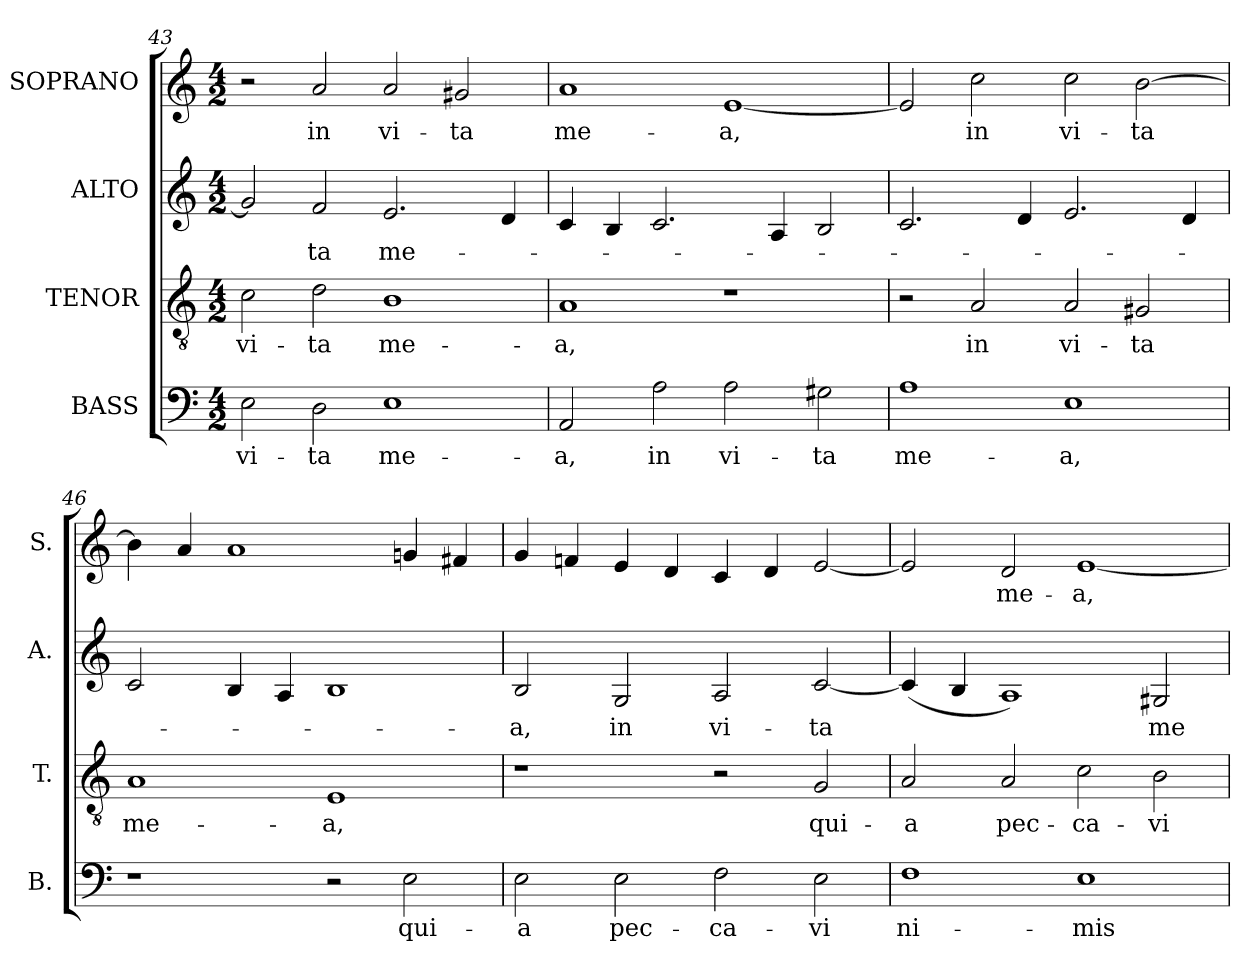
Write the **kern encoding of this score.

**kern	**text	**kern	**text	**kern	**text	**kern	**text
*part4	*part4	*part3	*part3	*part2	*part2	*part1	*part1
*staff4	*staff4	*staff3	*staff3	*staff2	*staff2	*staff1	*staff1
*I"BASS	*	*I"TENOR	*	*I"ALTO	*	*I"SOPRANO	*
*I'B.	*	*I'T.	*	*I'A.	*	*I'S.	*
*clefF4	*	*clefGv2	*	*clefG2	*	*clefG2	*
*	*	*ITrd7c12	*	*	*	*	*
*k[]	*	*k[]	*	*k[]	*	*k[]	*
*C:	*	*C:	*	*C:	*	*C:	*
*M4/2	*	*M4/2	*	*M4/2	*	*M4/2	*
=43	=43	=43	=43	=43	=43	=43	=43
!	!LO:LY:b:color=#000000	!	!	!	!	!	!
!	!	!	!LO:LY:b:color=#000000	!	!	!	!
2Ei\	vi-	2Ci\	vi-	2gi/]	.	2r	.
!	!LO:LY:b:color=#000000	!	!	!	!	!	!
!	!	!	!LO:LY:b:color=#000000	!	!	!	!
!	!	!	!	!	!LO:LY:b:color=#000000	!	!
!	!	!	!	!	!	!	!LO:LY:b:color=#000000
2Di\	-ta	2Di\	-ta	2fi/	-ta	2ai/	in
!	!LO:LY:b:color=#000000	!	!	!	!	!	!
!	!	!	!LO:LY:b:color=#000000	!	!	!	!
!	!	!	!	!	!LO:LY:b:color=#000000	!	!
!	!	!	!	!	!	!	!LO:LY:b:color=#000000
1Ei	me-	1BBi	me-	2.ei/	me-	2ai/	vi-
!	!	!	!	!	!	!	!LO:LY:b:color=#000000
.	.	.	.	.	.	2g#Xi/	-ta
.	.	.	.	4di/	.	.	.
=44	=44	=44	=44	=44	=44	=44	=44
!	!LO:LY:b:color=#000000	!	!	!	!	!	!
!	!	!	!LO:LY:b:color=#000000	!	!	!	!
!	!	!	!	!	!	!	!LO:LY:b:color=#000000
2AAi/	-a,	1AAi	-a,	4ci/	.	1ai	me-
.	.	.	.	4Bi/	.	.	.
!	!LO:LY:b:color=#000000	!	!	!	!	!	!
2Ai\	in	.	.	2.ci/	.	.	.
!	!LO:LY:b:color=#000000	!	!	!	!	!	!
!	!	!	!	!	!	!	!LO:LY:b:color=#000000
2Ai\	vi-	1r	.	.	.	[1ei	-a,
.	.	.	.	4Ai/	.	.	.
!	!LO:LY:b:color=#000000	!	!	!	!	!	!
2G#Xi\	-ta	.	.	2Bi/	.	.	.
=45	=45	=45	=45	=45	=45	=45	=45
!	!LO:LY:b:color=#000000	!	!	!	!	!	!
1Ai	me-	2r	.	2.ci/	.	2ei/]	.
!	!	!	!LO:LY:b:color=#000000	!	!	!	!
!	!	!	!	!	!	!	!LO:LY:b:color=#000000
.	.	2AAi/	in	.	.	2cci\	in
.	.	.	.	4di/	.	.	.
!	!LO:LY:b:color=#000000	!	!	!	!	!	!
!	!	!	!LO:LY:b:color=#000000	!	!	!	!
!	!	!	!	!	!	!	!LO:LY:b:color=#000000
1Ei	-a,	2AAi/	vi-	2.ei/	.	2cci\	vi-
!	!	!	!LO:LY:b:color=#000000	!	!	!	!
!	!	!	!	!	!	!	!LO:LY:b:color=#000000
.	.	2GG#Xi/	-ta	.	.	[2bi\	-ta
.	.	.	.	4di/	.	.	.
=46	=46	=46	=46	=46	=46	=46	=46
!	!	!	!LO:LY:b:color=#000000	!	!	!	!
1r	.	1AAi	me-	2ci/	.	4bi\]	.
.	.	.	.	.	.	4ai/	.
.	.	.	.	4Bi/	.	1ai	.
.	.	.	.	4Ai/	.	.	.
!	!	!	!LO:LY:b:color=#000000	!	!	!	!
2r	.	1EEi	-a,	1Bi	.	.	.
!	!LO:LY:b:color=#000000	!	!	!	!	!	!
2Ei\	qui-	.	.	.	.	4gni/	.
.	.	.	.	.	.	4f#Xi/	.
!!LO:LB:g=z
=47	=47	=47	=47	=47	=47	=47	=47
!	!LO:LY:b:color=#000000	!	!	!	!	!	!
!	!	!	!	!	!LO:LY:b:color=#000000	!	!
2Ei\	-a	1r	.	2Bi/	-a,	4gi/	.
.	.	.	.	.	.	4fni/	.
!	!LO:LY:b:color=#000000	!	!	!	!	!	!
!	!	!	!	!	!LO:LY:b:color=#000000	!	!
2Ei\	pec-	.	.	2Gi/	in	4ei/	.
.	.	.	.	.	.	4di/	.
!	!LO:LY:b:color=#000000	!	!	!	!	!	!
!	!	!	!	!	!LO:LY:b:color=#000000	!	!
2Fi\	-ca-	2r	.	2Ai/	vi-	4ci/	.
.	.	.	.	.	.	4di/	.
!	!LO:LY:b:color=#000000	!	!	!	!	!	!
!	!	!	!LO:LY:b:color=#000000	!	!	!	!
!	!	!	!	!	!LO:LY:b:color=#000000	!	!
2Ei\	-vi	2GGi/	qui-	[2ci/	-ta	[2ei/	.
=48	=48	=48	=48	=48	=48	=48	=48
!	!LO:LY:b:color=#000000	!	!	!	!	!	!
!	!	!	!LO:LY:b:color=#000000	!	!	!	!
1Fi	ni-	2AAi/	-a	(4ci/]	.	2ei/]	.
.	.	.	.	4Bi/	.	.	.
!	!	!	!LO:LY:b:color=#000000	!	!	!	!
!	!	!	!	!	!	!	!LO:LY:b:color=#000000
.	.	2AAi/	pec-	1Ai)	.	2di/	me-
!	!LO:LY:b:color=#000000	!	!	!	!	!	!
!	!	!	!LO:LY:b:color=#000000	!	!	!	!
!	!	!	!	!	!	!	!LO:LY:b:color=#000000
1Ei	-mis	2Ci\	-ca-	.	.	[1ei	-a,
!	!	!	!LO:LY:b:color=#000000	!	!	!	!
!	!	!	!	!	!LO:LY:b:color=#000000	!	!
.	.	2BBi\	-vi	2G#Xi/	me-	.	.
=	=	=	=	=	=	=	=
*-	*-	*-	*-	*-	*-	*-	*-
